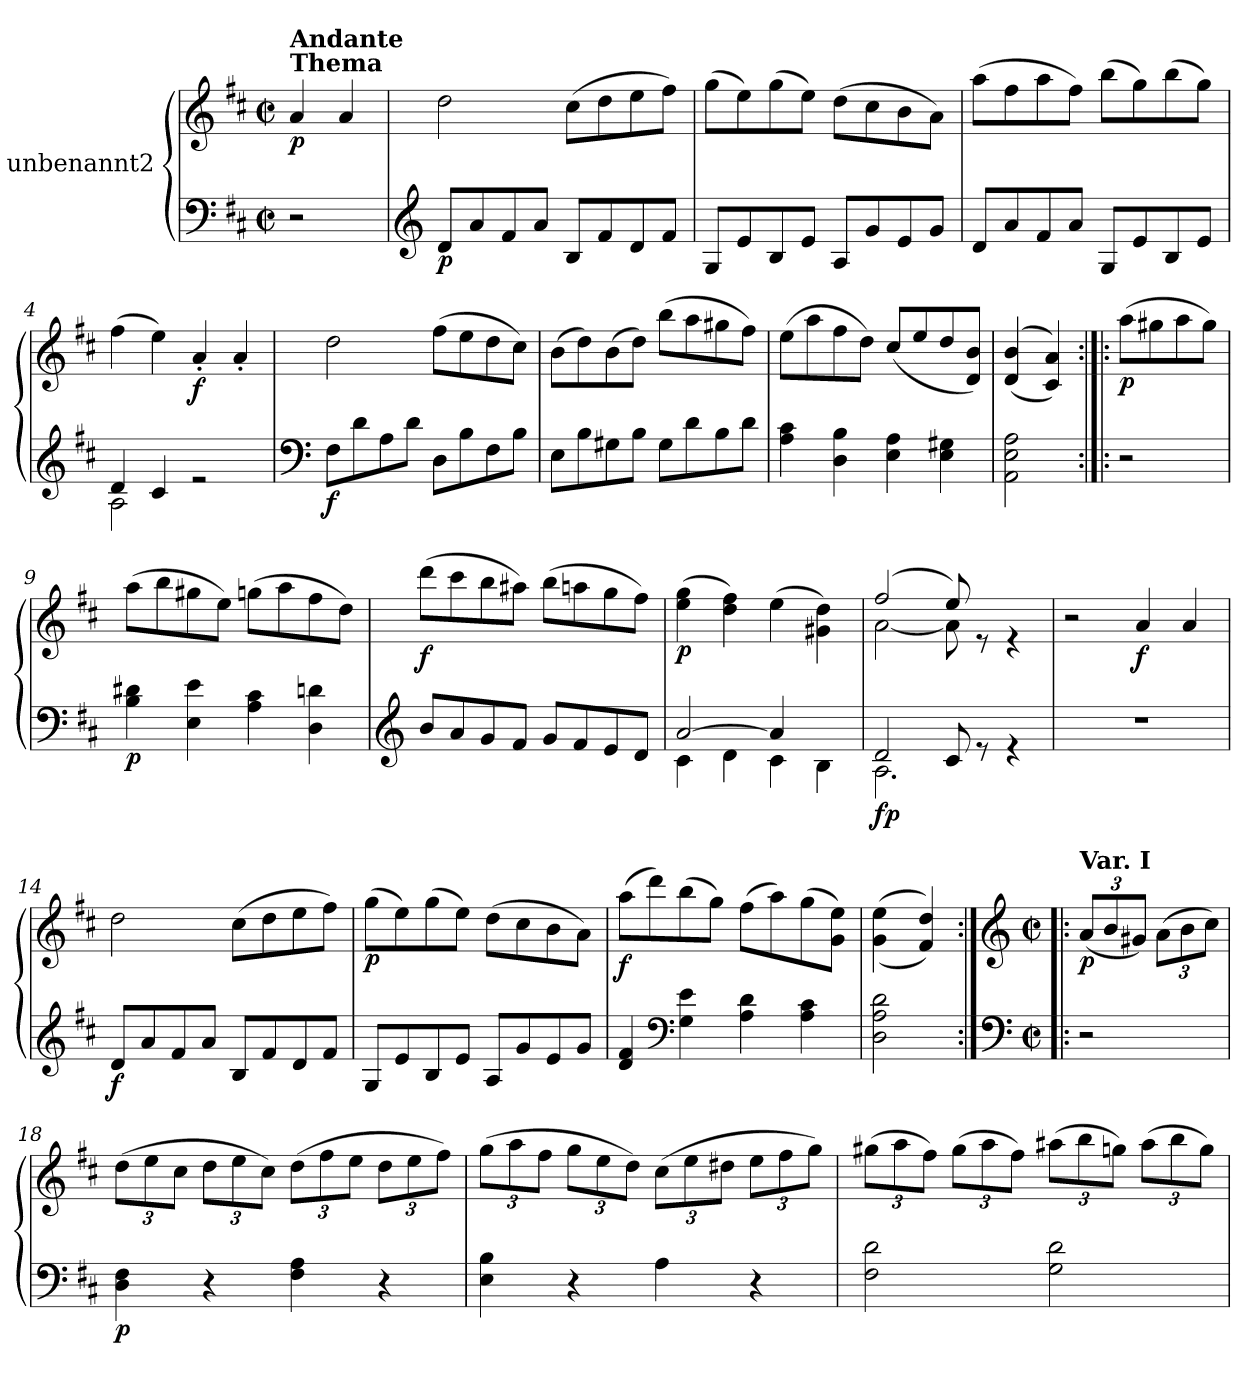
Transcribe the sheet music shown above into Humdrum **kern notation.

**kern	**kern	**dynam
*part1	*part1	*part1
*staff2	*staff1	*staff1/2
*I"unbenannt2	*	*
*clefF4	*clefG2	*
*k[f#c#]	*k[f#c#]	*
*M2/2	*M2/2	*
*met(c|)	*met(c|)	*
=	=	=
!	!LO:TX:a:B:t=Thema	!
!	!LO:TX:a:B:t=Andante	!
!	!	!LO:DY:b
2r	4a/	p
.	4a/	.
=1	=1	=1
*clefG2	*	*
!	!	!LO:DY:b=2
8d/L	2dd\	p
8a/	.	.
8f#/	.	.
8a/J	.	.
8B/L	(>8cc#\L	.
8f#/	8dd\	.
8d/	8ee\	.
8f#/J	8ff#\J)	.
=2	=2	=2
8G/L	(>8gg\L	.
8e/	8ee\)	.
8B/	(>8gg\	.
8e/J	8ee\J)	.
8A/L	(>8dd\L	.
8g/	8cc#\	.
8e/	8b\	.
8g/J	8a\J)	.
=3	=3	=3
8d/L	(>8aa\L	.
8a/	8ff#\	.
8f#/	8aa\	.
8a/J	8ff#\J)	.
8G/L	(>8bb\L	.
8e/	8gg\)	.
8B/	(>8bb\	.
8e/J	8gg\J)	.
!!LO:LB:g=z
=4	=4	=4
*^	*	*
4d/	2A\	(>4ff#\	.
4c#/	.	4ee\)	.
!	!	!	!LO:DY:b
2re	2ryy	4a'/	f
.	.	4a'/	.
*v	*v	*	*
=5	=5	=5
*clefF4	*	*
!	!	!LO:DY:b=2
8F#\L	2dd\	f
8d\	.	.
8A\	.	.
8d\J	.	.
8D\L	(>8ff#\L	.
8B\	8ee\	.
8F#\	8dd\	.
8B\J	8cc#\J)	.
=6	=6	=6
8E\L	(>8b\L	.
8B\	8dd\)	.
8G#X\	(>8b\	.
8B\J	8dd\J)	.
8G#\L	(>8bb\L	.
8d\	8aa\	.
8B\	8gg#X\	.
8d\J	8ff#\J)	.
=7	=7	=7
4A\ 4c#\	(>8ee\L	.
.	8aa\	.
4D\ 4B\	8ff#\	.
.	8dd\J)	.
4E\ 4A\	(>8cc#/L	.
.	8ee/	.
4E\ 4G#X\	8dd/	.
.	8d/ 8b/J)	.
=8	=8	=8
2AA\ 2E\ 2A\	(>(<4d/ 4b/	.
.	4c#/ 4a/))	.
!!LO:LB:g=z
=8X1:|!|:	=8X1:|!|:	=8X1:|!|:
!	!	!LO:DY:b
2r	(>8aa\L	p
.	8gg#X\	.
.	8aa\	.
.	8gg#\J)	.
=9	=9	=9
!	!	!LO:DY:b=2
4B\ 4d#X\	(>8aa\L	p
.	8bb\	.
4E\ 4e\	8gg#X\	.
.	8ee\J)	.
4A\ 4c#\	(>8ggn\L	.
.	8aa\	.
4D\ 4dn\	8ff#\	.
.	8dd\J)	.
=10	=10	=10
*clefG2	*	*
!	!	!LO:DY:b
8b/L	(>8ddd\L	f
8a/	8ccc#\	.
8g/	8bb\	.
8f#/J	8aa#X\J)	.
8g/L	(>8bb\L	.
8f#/	8aan\	.
8e/	8gg\	.
8d/J	8ff#\J)	.
=11	=11	=11
*^	*	*
!	!	!	!LO:DY:b
[2a/	4c#\	(>4ee\ 4gg\	p
.	4d\	4dd\ 4ff#\)	.
4a/]	4c#\	(>4ee\	.
4ryy	4B\	4g#X\ 4dd\)	.
=12	=12	=12	=12
*	*	*^	*
!	!	!	!	!LO:DY:b=2
2d/	2.A\	(>2ff#/	[2a\	fp
8c#/	.	8ee/)	8a\]	.
8re	.	8re	4.ryy	.
4re	4ryy	4re	.	.
*v	*v	*	*	*
*	*v	*v	*
!!LO:LB:g=z
=13	=13	=13
1r	2r	.
!	!	!LO:DY:b
.	4a/	f
.	4a/	.
=14	=14	=14
!	!	!LO:DY:b=2
8d/L	2dd\	f
8a/	.	.
8f#/	.	.
8a/J	.	.
8B/L	(>8cc#\L	.
8f#/	8dd\	.
8d/	8ee\	.
8f#/J	8ff#\J)	.
=15	=15	=15
!	!	!LO:DY:b
8G/L	(>8gg\L	p
8e/	8ee\)	.
8B/	(>8gg\	.
8e/J	8ee\J)	.
8A/L	(>8dd\L	.
8g/	8cc#\	.
8e/	8b\	.
8g/J	8a\J)	.
=16	=16	=16
!	!	!LO:DY:b
4d/ 4f#/	(>8aa\L	f
.	8ddd\)	.
*clefF4	*	*
4G\ 4e\	(>8bb\	.
.	8gg\J)	.
4A\ 4d\	(>8ff#\L	.
.	8aa\)	.
4A\ 4c#\	(>8gg\	.
.	8g\ 8ee\J)	.
=17	=17	=17
2D\ 2A\ 2d\	(<(>4g\ 4ee\	.
.	4f#/ 4dd/))	.
!!LO:LB:g=z
=17X2:|!|:	=17X2:|!|:	=17X2:|!|:
*clefF4	*clefG2	*
*M2/2	*M2/2	*
*met(c|)	*met(c|)	*
*	*Xbrackettup	*
!	!LO:TX:a:B:t=Var. I	!
!	!	!LO:DY:b
2r	(<12a/L	p
.	12b/	.
.	12g#X/J)	.
.	(>12a\L	.
.	12b\	.
.	12cc#\J)	.
=18	=18	=18
!	!	!LO:DY:b=2
4D\ 4F#\	(>12dd\L	p
.	12ee\	.
.	12cc#\J	.
4r	12dd\L	.
.	12ee\	.
.	12cc#\J)	.
4F#\ 4A\	(>12dd\L	.
.	12ff#\	.
.	12ee\J	.
4r	12dd\L	.
.	12ee\	.
.	12ff#\J)	.
=19	=19	=19
4E\ 4B\	(>12gg\L	.
.	12aa\	.
.	12ff#\J	.
4r	12gg\L	.
.	12ee\	.
.	12dd\J)	.
4A\	(>12cc#\L	.
.	12ee\	.
.	12dd#X\J	.
4r	12ee\L	.
.	12ff#\	.
.	12gg\J)	.
!!LO:PB:g=z
=20	=20	=20
2F#\ 2d\	(>12gg#X\L	.
.	12aa\	.
.	12ff#\J)	.
.	(>12gg#\L	.
.	12aa\	.
.	12ff#\J)	.
2G\ 2d\	(>12aa#X\L	.
.	12bb\	.
.	12ggn\J)	.
.	(>12aa#\L	.
.	12bb\	.
.	12gg\J)	.
=	=	=
*-	*-	*-
